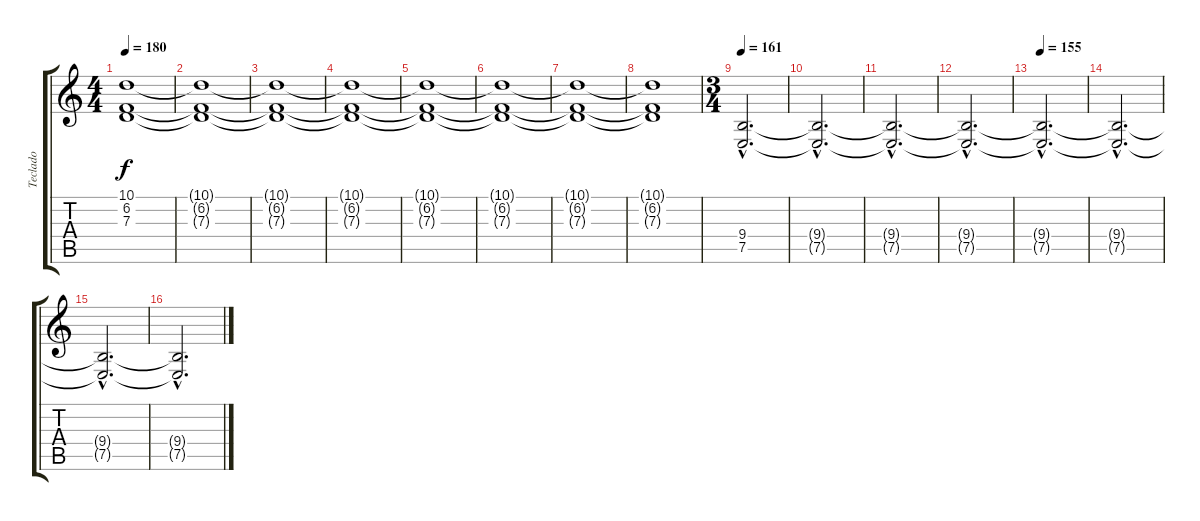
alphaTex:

\track ("Teclado" "Teclado") {instrument stringensemble1}
\staff {score tabs}
\tuning (E4 B3 G3 D3 A2 E2) {hide}
\ts (4 4)
\tempo 180
\clef g2
\ks c
(10.1 6.2 7.3).1{dy f} |
(10.1{t} 6.2{t} 7.3{t}).1 |
(10.1{t} 6.2{t} 7.3{t}).1 |
(10.1{t} 6.2{t} 7.3{t}).1 |
(10.1{t} 6.2{t} 7.3{t}).1 |
(10.1{t} 6.2{t} 7.3{t}).1 |
(10.1{t} 6.2{t} 7.3{t}).1 |
(10.1{t} 6.2{t} 7.3{t}).1 |
\ts (3 4)
\tempo 161
(9.4{hac} 7.5{hac}).2{d} |
(9.4{hac t} 7.5{hac t}).2{d} |
(9.4{hac t} 7.5{hac t}).2{d} |
(9.4{hac t} 7.5{hac t}).2{d} |
\tempo 155
(9.4{hac t} 7.5{hac t}).2{d} |
(9.4{hac t} 7.5{hac t}).2{d} |
(9.4{hac t} 7.5{hac t}).2{d} |
(9.4{hac t} 7.5{hac t}).2{d}
